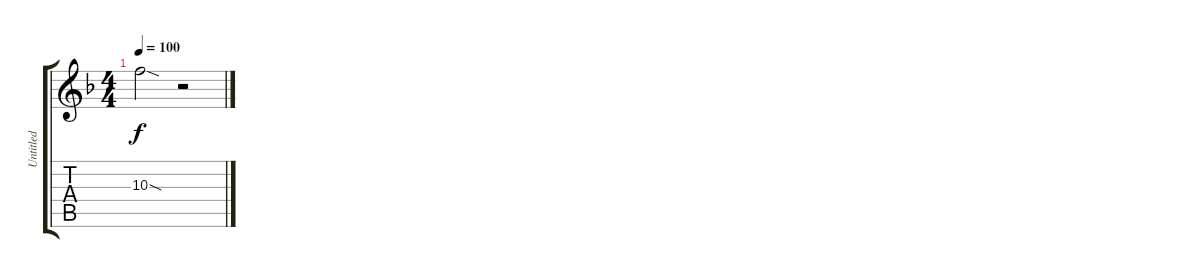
\track ("Untitled" "Untitled") {instrument overdrivenguitar}
\staff {score tabs}
\tuning (E4 B3 G3 D3 A2 E2) {hide}
\ts (4 4)
\tempo 100
\clef g2
\ks f
10.3{sod t}.2{dy f} r.2
